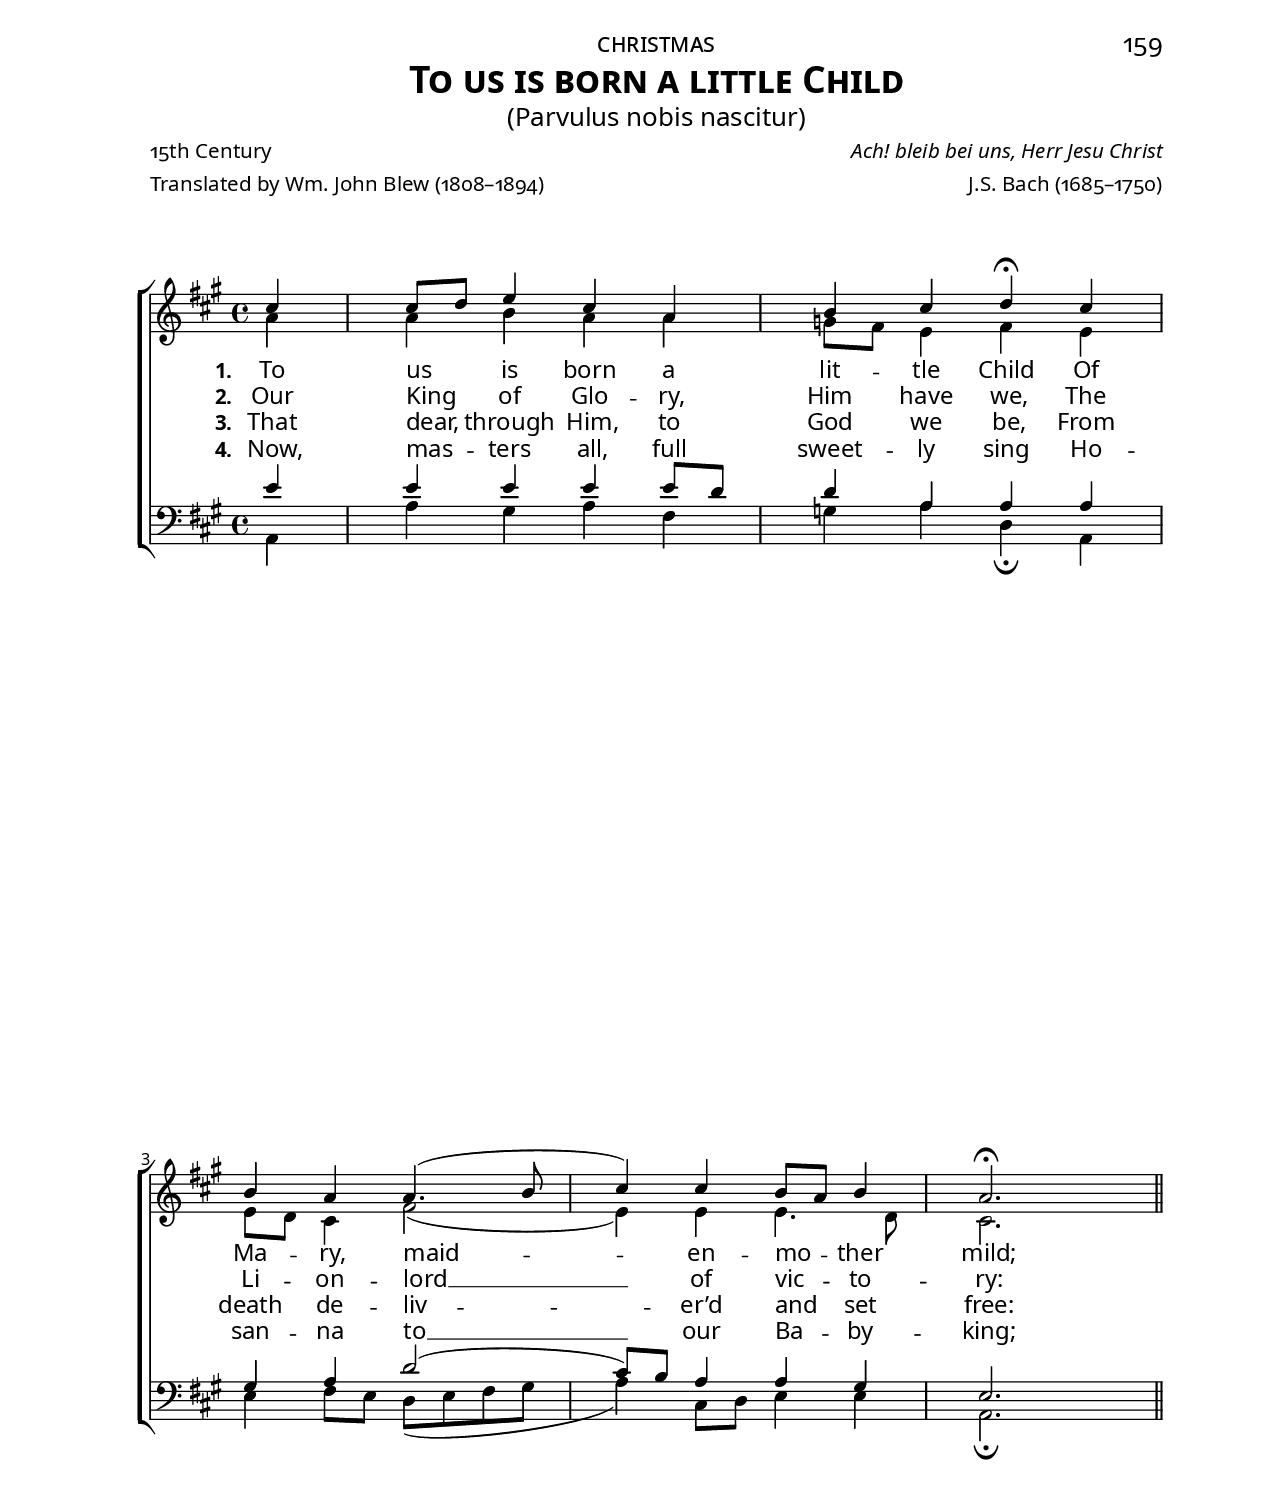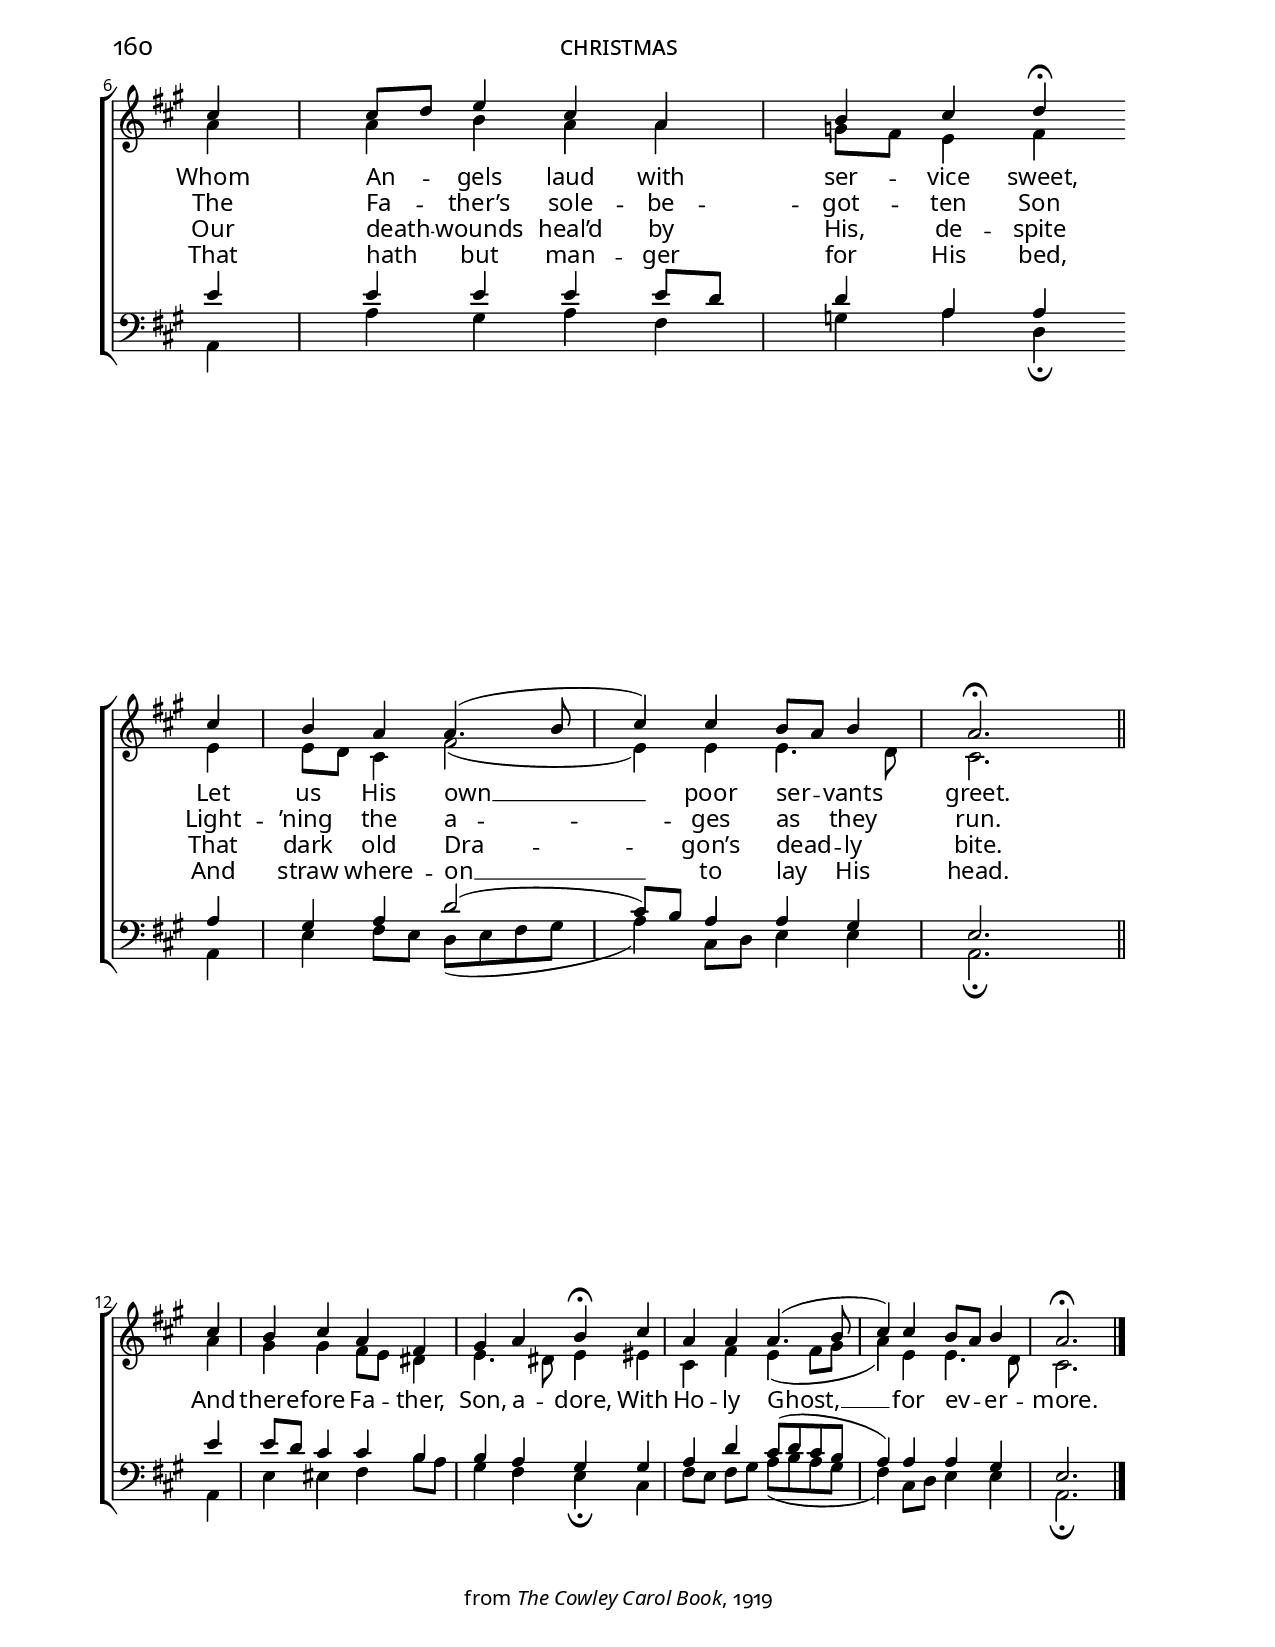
\version "2.14.2"
\include "util.ly"
\header {
  title = \markup{\override #'(font-name . "Garamond Premier Pro Semibold"){ \abs-fontsize #18 \smallCapsOldStyle"To us is born a little Child"}}
  subtitle = \markup{\override #'(font-name . "Garamond Premier Pro"){ \abs-fontsize #12.5 "(Parvulus nobis nascitur)"}}
  poet = \markup\oldStyleNum"15th Century"
  meter = \markup\oldStyleNum"Translated by Wm. John Blew (1808–1894)"
  composer = \markup{\italic "Ach! bleib bei uns, Herr Jesu Christ"}
  arranger = \markup\oldStyleNum"J.S. Bach (1685–1750)"
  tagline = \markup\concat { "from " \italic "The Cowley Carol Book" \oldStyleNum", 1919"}
}
\paper {
  %print-all-headers = ##t
  paper-height = 11\in
  paper-width = 8.5\in
  indent = 0\in
  %system-system-spacing = #'((basic-distance . 10) (padding . 0))
  system-system-spacing =
    #'((basic-distance . 0)
       (minimum-distance . 0)
       (padding . -5)
       (stretchability . 100))
  ragged-last-bottom = ##f
  ragged-bottom = ##f
  two-sided = ##t
  inner-margin = 1\in
  outer-margin = 0.75\in
  top-margin = 0.26\in
  bottom-margin = 0.25\in
  first-page-number = #159
  print-first-page-number = ##t
  headerLine = \markup{\override #'(font-name . "Garamond Premier Pro") \smallCapsOldStyle"christmas"}
  oddHeaderMarkup = \markup\fill-line{
     \override #'(font-name . "Garamond Premier Pro")\abs-fontsize #12.5
     \combine 
        \fill-line{"" \on-the-fly #print-page-number-check-first
        \oldStylePageNum""
        }
        \fill-line{\headerLine}
  }
  evenHeaderMarkup = \markup {
     \override #'(font-name . "Garamond Premier Pro")\abs-fontsize #12.5
     \combine
        \on-the-fly #print-page-number-check-first
        \oldStylePageNum""
        \fill-line{\headerLine}
  }
}
#(set-global-staff-size 18) \paper{ #(define fonts (make-pango-font-tree "Garamond Premier Pro" "Garamond Premier Pro" "Garamond Premier Pro" (/ 18 20))) }
global = {
  \key a \major
  \time 4/4
  \autoBeamOff
  \override DynamicLineSpanner #'staff-padding = #0.0
  \override DynamicLineSpanner #'Y-extent = #'(-1 . 1)
}

sopMusic = \relative c' {
  \partial 4 cis'4 |
  cis8[ d] e4 cis a |
  b cis d\fermata \bar"" cis |
  b a a4.( b8 |
  cis4) cis b8[ a] b4 |
  \partial 2. a2.\fermata \bar "||"\break
  
  \partial 4 cis4 |
  cis8[ d] e4 cis a | 
  b cis d\fermata \bar""\break cis |
  b a a4.( b8 |
  cis4) cis b8[ a] b4 |
  \partial 2. a2.\fermata \bar "||" \break
  
  \partial 4 cis4 |
  b4 cis a fis |
  
  gis a b\fermata cis |
  a a a4.( b8 |
  cis4) cis b8[ a] b4 |
  \partial 2. a2.\fermata \bar "|."
}
sopWords = \lyricmode {
  
}

altoMusic = \relative c' {
  a'4 |
  a b a a |
  g8[ fis] e4 fis e |
  e8[ d] cis4 fis2( |
  e4) e e4. d8 |
  cis2. |
  
  a'4 |
  a b a a |
  g8[ fis] e4 fis e |
  e8[ d] cis4 fis2( |
  e4) e e4. d8 |
  cis2. |
  
  a'4 |
  gis gis fis8[ e] dis4 |
  
  e4. dis8 e4 eis |
  cis fis e( fis8[ gis] |
  a4) e e4. d8 |
  cis2. \bar "|."
}
altoWords = \lyricmode {
%6x9  \override LyricText #'font-size = #1.1
  \dropLyricsIX
  \set stanza = #"1. "
  To us is born a lit -- tle Child
  Of Ma -- ry, maid -- en -- mo -- ther mild;
  Whom An -- gels laud with ser -- vice sweet,
  Let us His own __ poor ser -- vants greet.
  And there -- fore Fa -- ther, Son, a -- dore,
  With Ho -- ly Ghost, __ for ev -- er -- more.
}
altoWordsII = \lyricmode {
%6x9  \override LyricText #'font-size = #1.1
  \dropLyricsIX
%\markup\italic
  \set stanza = #"2. "
  Our King of Glo -- ry, Him have we,
  The Li -- on -- lord __ of vic -- to -- ry:
  The Fa -- ther’s sole -- be -- got -- ten Son
  Light -- ’ning the a -- ges as they run.
}
altoWordsIII = \lyricmode {
%6x9  \override LyricText #'font-size = #1.1
  \dropLyricsIX
  \set stanza = #"3. "
  That dear, through Him, to God we be,
  From death de -- liv -- er’d and set free:
  Our death -- wounds heal’d by His, de -- spite
  That dark old Dra -- gon’s dead -- ly bite.
}
altoWordsIV = \lyricmode {
%6x9  \override LyricText #'font-size = #1.1
  \dropLyricsIX
  \set stanza = #"4. "
  Now, mas -- ters all, full sweet -- ly sing
  Ho -- san -- na to __ our Ba -- by -- king;
  That hath but man -- ger for His bed,
  And straw where -- on __ to lay His head.
}
altoWordsV = \lyricmode {
  \set stanza = #"5. "
  \set ignoreMelismata = ##t
}
altoWordsVI = \lyricmode {
  \set stanza = #"6. "
  \set ignoreMelismata = ##t
}
tenorMusic = \relative c' {
  e4 |
  e e e e8[ d] |
  d4 a a a |
  gis a d2( |
  cis8)[ b] a4 a gis |
  e2. |
  
  e'4 |
  e e e e8[ d] |
  d4 a a a |
  gis a d2( |
  cis8)[ b] a4 a gis |
  e2. |
  
  e'4 |
  e8[ d] cis4 cis b |
  
  b a gis gis |
  a d cis8[( d cis b] |
  a4) a a gis |
  e2. \bar "|."
}
tenorWords = \lyricmode {

}

bassMusic = \relative c {
  a4 |
  a' gis a fis |
  g a d,\fermata a |
  e' fis8[ e] d([ e fis gis] |
  a4) cis,8[ d] e4 e |
  a,2.\fermata |
  
  a4 |
  a' gis a fis |
  g a d,\fermata a |
  e' fis8[ e] d([ e fis gis] |
  a4) cis,8[ d] e4 e |
  a,2.\fermata |
  
  a4 |
  e' eis fis b8[ a] |
  gis4 fis e\fermata  cis |
  fis8[ e] fis[ gis] a([ b a gis] |
  fis4) cis8[ d] e4 e |
  a,2.\fermata \bar "|."
}
bassWords = \lyricmode {

}

pianoRH = \relative c' {
  
}
pianoLH = \relative c' {
  
}

\score {
  <<
   \new ChoirStaff <<
    \new Staff = women <<
      \new Voice = "sopranos" { \voiceOne << \global \sopMusic >> }
      \new Voice = "altos" { \voiceTwo << \global \altoMusic >> }
    >>
    \new Lyrics \with { alignAboveContext = #"women" \override VerticalAxisGroup #'nonstaff-relatedstaff-spacing = #'((basic-distance . 1))} \lyricsto "sopranos" \sopWords
    \new Lyrics = "altosVI"  \with { alignBelowContext = #"women" } \lyricsto "sopranos" \altoWordsVI
    \new Lyrics = "altosV"  \with { alignBelowContext = #"women" } \lyricsto "sopranos" \altoWordsV
    \new Lyrics = "altosIV"  \with { alignBelowContext = #"women" } \lyricsto "sopranos" \altoWordsIV
    \new Lyrics = "altosIII"  \with { alignBelowContext = #"women" } \lyricsto "sopranos" \altoWordsIII
    \new Lyrics = "altosII"  \with { alignBelowContext = #"women" } \lyricsto "sopranos" \altoWordsII
    \new Lyrics = "altos"  \with { alignBelowContext = #"women" \override VerticalAxisGroup #'nonstaff-relatedstaff-spacing = #'((padding . -0.5)) } \lyricsto "sopranos" \altoWords
   \new Staff = men <<
      \clef bass
      \new Voice = "tenors" { \voiceOne << \global \tenorMusic >> }
      \new Voice = "basses" { \voiceTwo << \global \bassMusic >> }
    >>
    \new Lyrics \with { alignAboveContext = #"men" \override VerticalAxisGroup #'nonstaff-relatedstaff-spacing = #'((basic-distance . 1)) } \lyricsto "tenors" \tenorWords
    \new Lyrics \with { alignBelowContext = #"men" \override VerticalAxisGroup #'nonstaff-relatedstaff-spacing = #'((basic-distance . 1)) } \lyricsto "basses" \bassWords
  >>
%    \new PianoStaff << \new Staff { \new Voice { \pianoRH } } \new Staff { \clef "bass" \pianoLH } >>
  >>
  \layout {
  \context {
    \Lyrics
    \override LyricText #'font-size = #1.3
  }
%6.14 \context {\Lyrics\override LyricText #'font-size = #0.4 }
    \context {
      \Score
      \override SpacingSpanner #'base-shortest-duration = #(ly:make-moment 1 2)
      \override SpacingSpanner #'common-shortest-duration = #(ly:make-moment 1 2)
    }
    \context {
      % Remove all empty staves
      % \Staff \RemoveEmptyStaves \override VerticalAxisGroup #'remove-first = ##t
    }
    \context {
      \Lyrics
      \override LyricText #'X-offset = #center-on-word
    }
  }
}

